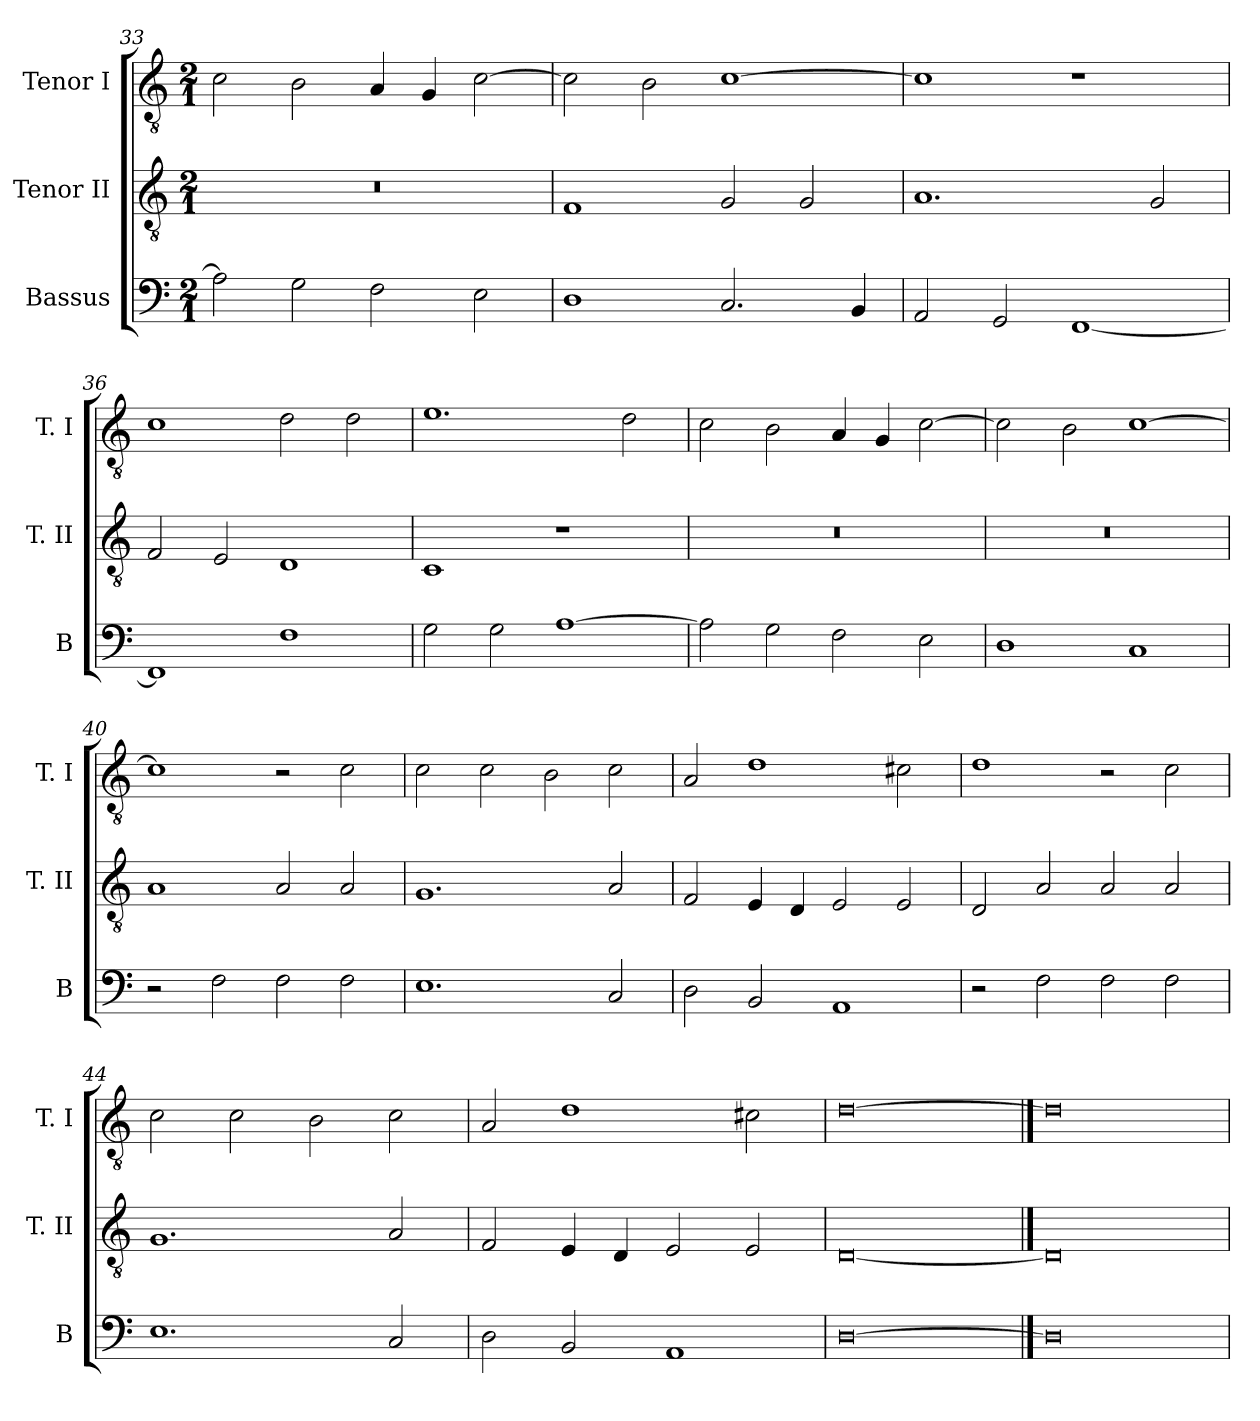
**kern	**kern	**kern
*part3	*part2	*part1
*staff3	*staff2	*staff1
*I"Bassus	*I"Tenor II	*I"Tenor I
*I'B	*I'T. II	*I'T. I
*clefF4	*clefGv2	*clefGv2
*k[]	*k[]	*k[]
*C:	*C:	*C:
*M2/1	*M2/1	*M2/1
=33	=33	=33
2A]	0r	2c
2G	.	2B
2F	.	4A
.	.	4G
2E	.	[2c
=34	=34	=34
1D	1F	2c]
.	.	2B
2.C	2G	[1c
.	2G	.
4BB	.	.
=35	=35	=35
2AA	1.A	1c]
2GG	.	.
[1FF	.	1r
.	2G	.
=36	=36	=36
1FF]	2F	1c
.	2E	.
1F	1D	2d
.	.	2d
=37	=37	=37
2G	1C	1.e
2G	.	.
[1A	1r	.
.	.	2d
=38	=38	=38
2A]	0r	2c
2G	.	2B
2F	.	4A
.	.	4G
2E	.	[2c
=39	=39	=39
1D	0r	2c]
.	.	2B
1C	.	[1c
=40	=40	=40
2r	1A	1c]
2F	.	.
2F	2A	2r
2F	2A	2c
=41	=41	=41
1.E	1.G	2c
.	.	2c
.	.	2B
2C	2A	2c
=42	=42	=42
2D	2F	2A
2BB	4E	1d
.	4D	.
1AA	2E	.
.	2E	2c#X
=43	=43	=43
2r	2D	1d
2F	2A	.
2F	2A	2r
2F	2A	2c
=44	=44	=44
1.E	1.G	2c
.	.	2c
.	.	2B
2C	2A	2c
=45	=45	=45
2D	2F	2A
2BB	4E	1d
.	4D	.
1AA	2E	.
.	2E	2c#X
=46	=46	=46
[0D	[0D	[0d
==47	==47	==47
0D]	0D]	0d]
=	=	=
*-	*-	*-
